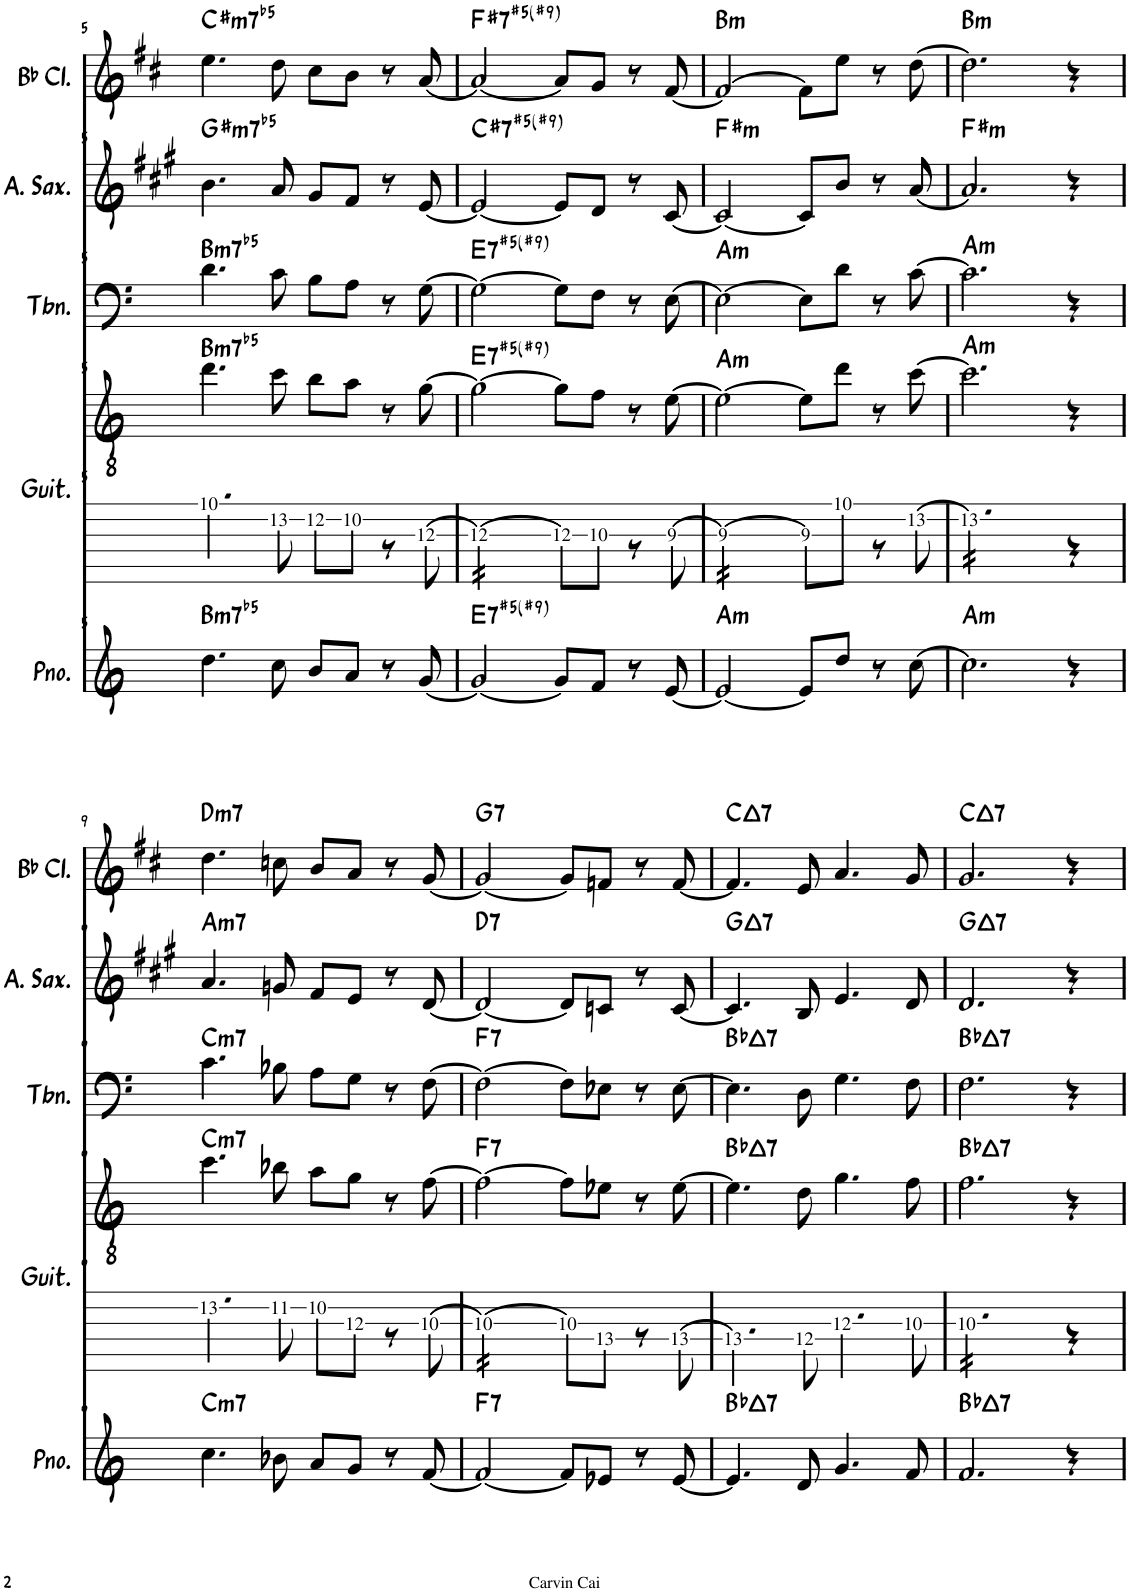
**kern	**harte	**kern	**kern	**harte	**kern	**harte	**kern	**harte	**kern	**harte
*part5	*part5	*part4	*part4	*part4	*part3	*part3	*part2	*part2	*part1	*part1
*staff6	*	*staff5	*staff4	*	*staff3	*	*staff2	*	*staff1	*
*I"钢琴	*	*I"原音吉他	*	*	*I"长号	*	*I"中音萨克斯	*	*I"降B调单簧管	*
!!LO:PB:g=z
*clefG2	*	*	*clefGv2	*	*clefF4	*	*clefG2	*	*clefG2	*
*	*	*	*	*	*	*	*Trd5c9	*	*Trd1c2	*
*k[]	*	*k[]	*k[]	*	*k[]	*	*k[f#c#g#]	*	*k[f#c#]	*
*M4/4	*	*M4/4	*M4/4	*	*M4/4	*	*M4/4	*	*M4/4	*
=5	=5	=5	=5	=5	=5	=5	=5	=5	=5	=5
!	!LO:H:kt=m7b5	!	!	!LO:H:kt=m7b5	!	!LO:H:kt=m7b5	!	!LO:H:kt=m7b5	!	!LO:H:kt=m7b5
4.dd\	B:hdim7	4.dd\	4.dd\	B:hdim7	4.d\	B:hdim7	4.b\	G#:hdim7	4.ee\	C#:hdim7
8cc\	.	8cc\	8cc\	.	8c\	.	8a/	.	8dd\	.
8b/L	.	8b\L	8b\L	.	8B\L	.	8g#/L	.	8cc#\L	.
8a/J	.	8a\J	8a\J	.	8A\J	.	8f#/J	.	8b\J	.
8r	.	8r	8r	.	8r	.	8r	.	8r	.
[8g/	.	[8g\	[8g\	.	[8G\	.	[8e/	.	[8a/	.
=6	=6	=6	=6	=6	=6	=6	=6	=6	=6	=6
!	!LO:H:kt=7	!	!	!LO:H:kt=7	!	!LO:H:kt=7	!	!LO:H:kt=7	!	!LO:H:kt=7
2g/_	E:(3,#5,b7,#9)	2g\_	2g\_	E:(3,#5,b7,#9)	2G\_	E:(3,#5,b7,#9)	2e/_	C#:(3,#5,b7,#9)	2a/_	F#:(3,#5,b7,#9)
8g/L]	.	8g\L]	8g\L]	.	8G\L]	.	8e/L]	.	8a/L]	.
8f/J	.	8f\J	8f\J	.	8F\J	.	8d/J	.	8g/J	.
8r	.	8r	8r	.	8r	.	8r	.	8r	.
[8e/	.	[8e\	[8e\	.	[8E\	.	[8c#/	.	[8f#/	.
=7	=7	=7	=7	=7	=7	=7	=7	=7	=7	=7
!	!LO:H:kt=m	!	!	!LO:H:kt=m	!	!LO:H:kt=m	!	!LO:H:kt=m	!	!LO:H:kt=m
2e/_	A:min	2e\_	2e\_	A:min	2E\_	A:min	2c#/_	F#:min	2f#/_	B:min
8e/L]	.	8e\L]	8e\L]	.	8E\L]	.	8c#/L]	.	8f#\L]	.
8dd/J	.	8dd\J	8dd\J	.	8d\J	.	8b/J	.	8ee\J	.
8r	.	8r	8r	.	8r	.	8r	.	8r	.
[8cc\	.	[8cc\	[8cc\	.	[8c\	.	[8a/	.	[8dd\	.
=8	=8	=8	=8	=8	=8	=8	=8	=8	=8	=8
!	!LO:H:kt=m	!	!	!LO:H:kt=m	!	!LO:H:kt=m	!	!LO:H:kt=m	!	!LO:H:kt=m
2.cc\]	A:min	2.cc\]	2.cc\]	A:min	2.c\]	A:min	2.a/]	F#:min	2.dd\]	B:min
4r	.	4r	4r	.	4r	.	4r	.	4r	.
!!LO:LB:g=z
=9	=9	=9	=9	=9	=9	=9	=9	=9	=9	=9
!	!LO:H:kt=m7	!	!	!LO:H:kt=m7	!	!LO:H:kt=m7	!	!LO:H:kt=m7	!	!LO:H:kt=m7
4.cc\	C:min7	4.cc\	4.cc\	C:min7	4.c\	C:min7	4.a/	A:min7	4.dd\	D:min7
8b-X\	.	8b-X\	8b-X\	.	8B-X\	.	8gn/	.	8ccn\	.
8a/L	.	8a\L	8a\L	.	8A\L	.	8f#/L	.	8b/L	.
8g/J	.	8g\J	8g\J	.	8G\J	.	8e/J	.	8a/J	.
8r	.	8r	8r	.	8r	.	8r	.	8r	.
[8f/	.	[8f\	[8f\	.	[8F\	.	[8d/	.	[8g/	.
=10	=10	=10	=10	=10	=10	=10	=10	=10	=10	=10
!	!LO:H:kt=7	!	!	!LO:H:kt=7	!	!LO:H:kt=7	!	!LO:H:kt=7	!	!LO:H:kt=7
2f/_	F:7	2f\_	2f\_	F:7	2F\_	F:7	2d/_	D:7	2g/_	G:7
8f/L]	.	8f\L]	8f\L]	.	8F\L]	.	8d/L]	.	8g/L]	.
8e-X/J	.	8e-X\J	8e-X\J	.	8E-X\J	.	8cn/J	.	8fn/J	.
8r	.	8r	8r	.	8r	.	8r	.	8r	.
[8e-/	.	[8e-\	[8e-\	.	[8E-\	.	[8c/	.	[8f/	.
=11	=11	=11	=11	=11	=11	=11	=11	=11	=11	=11
!	!LO:H:kt=7	!	!	!LO:H:kt=7	!	!LO:H:kt=7	!	!LO:H:kt=7	!	!LO:H:kt=7
4.e-/]	Bb:maj7	4.e-\]	4.e-\]	Bb:maj7	4.E-\]	Bb:maj7	4.c/]	G:maj7	4.f/]	C:maj7
8d/	.	8d\	8d\	.	8D\	.	8B/	.	8e/	.
4.g/	.	4.g\	4.g\	.	4.G\	.	4.e/	.	4.a/	.
8f/	.	8f\	8f\	.	8F\	.	8d/	.	8g/	.
=12	=12	=12	=12	=12	=12	=12	=12	=12	=12	=12
!	!LO:H:kt=7	!	!	!LO:H:kt=7	!	!LO:H:kt=7	!	!LO:H:kt=7	!	!LO:H:kt=7
2.f/	Bb:maj7	2.f\	2.f\	Bb:maj7	2.F\	Bb:maj7	2.d/	G:maj7	2.g/	C:maj7
4r	.	4r	4r	.	4r	.	4r	.	4r	.
=	=	=	=	=	=	=	=	=	=	=
*-	*-	*-	*-	*-	*-	*-	*-	*-	*-	*-
